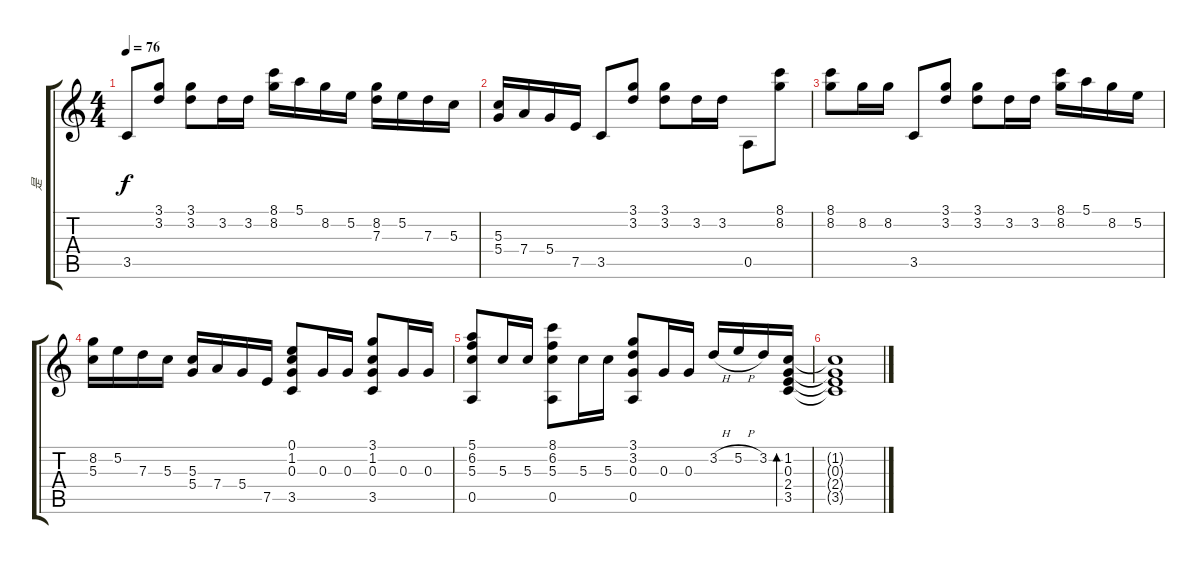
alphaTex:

\track ("是" "是") {instrument acousticguitarsteel}
\staff {score tabs}
\tuning (E4 B3 G3 D3 A2 E2) {hide}
\ts (4 4)
\tempo 76
\clef g2
\ks c
3.5.8{dy f} (3.1 3.2).8 (3.1 3.2).8 3.2.16 3.2.16 (8.1 8.2).16 5.1.16 8.2.16 5.2.16 (8.2 7.3).16 5.2.16 7.3.16 5.3.16 |
(5.3 5.4).16 7.4.16 5.4.16 7.5.16 3.5.8 (3.1 3.2).8 (3.1 3.2).8 3.2.16 3.2.16 0.5.8 (8.1 8.2).8 |
(8.1 8.2).8 8.2.16 8.2.16 3.5.8 (3.1 3.2).8 (3.1 3.2).8 3.2.16 3.2.16 (8.1 8.2).16 5.1.16 8.2.16 5.2.16 |
(8.2 5.3).16 5.2.16 7.3.16 5.3.16 (5.3 5.4).16 7.4.16 5.4.16 7.5.16 (0.1 1.2 0.3 3.5).8 0.3.16 0.3.16 (3.1 1.2 0.3 3.5).8 0.3.16 0.3.16 |
(5.1 6.2 5.3 0.5).8 5.3.16 5.3.16 (8.1 6.2 5.3 0.5).8 5.3.16 5.3.16 (3.1 3.2 0.3 0.5).8 0.3.16 0.3.16 3.2{h}.16 5.2{h}.16 3.2.16 (1.2 0.3 2.4 3.5).16{bd 60} |
(1.2{t} 0.3{t} 2.4{t} 3.5{t}).1
